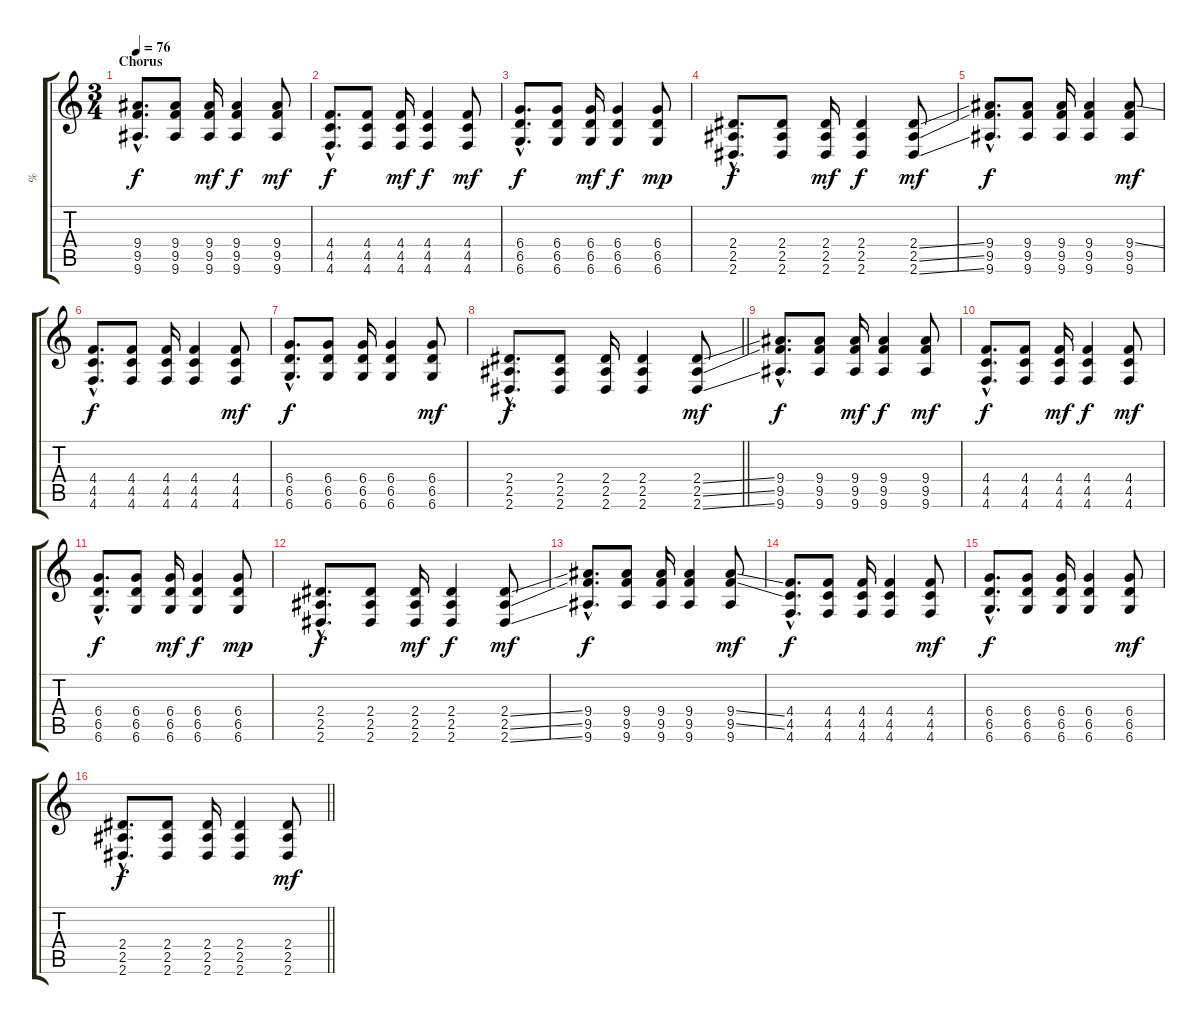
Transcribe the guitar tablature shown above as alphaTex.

\track ("%" "%") {instrument electricguitarclean}
\staff {score tabs}
\tuning (Eb4 Bb3 Gb3 Db3 Ab2 Db2) {hide}
\ts (3 4)
\section ("" "Chorus")
\tempo 76
\clef g2
\ks c
(9.4{hac} 9.5{hac} 9.6{hac}).8{d dy f volume 11 instrument electricguitarjazz} (9.4 9.5 9.6).8 (9.4 9.5 9.6).16{dy mf} (9.4 9.5 9.6).4{dy f} (9.4 9.5 9.6).8{dy mf} |
(4.4{hac} 4.5{hac} 4.6{hac}).8{d dy f} (4.4 4.5 4.6).8 (4.4 4.5 4.6).16{dy mf} (4.4 4.5 4.6).4{dy f} (4.4 4.5 4.6).8{dy mf} |
(6.4{hac} 6.5{hac} 6.6{hac}).8{d dy f} (6.4 6.5 6.6).8 (6.4 6.5 6.6).16{dy mf} (6.4 6.5 6.6).4{dy f} (6.4 6.5 6.6).8{dy mp} |
(2.4{hac} 2.5{hac} 2.6{hac}).8{d dy f} (2.4 2.5 2.6).8 (2.4 2.5 2.6).16{dy mf} (2.4 2.5 2.6).4{dy f} (2.4{ss} 2.5{ss} 2.6{ss}).8{dy mf} |
(9.4{hac} 9.5{hac} 9.6{hac}).8{d dy f} (9.4 9.5 9.6).8 (9.4 9.5 9.6).16 (9.4 9.5 9.6).4 (9.4{ss} 9.5 9.6).8{dy mf} |
(4.4{hac} 4.5{hac} 4.6{hac}).8{d dy f} (4.4 4.5 4.6).8 (4.4 4.5 4.6).16 (4.4 4.5 4.6).4 (4.4 4.5 4.6).8{dy mf} |
(6.4{hac} 6.5{hac} 6.6{hac}).8{d dy f} (6.4 6.5 6.6).8 (6.4 6.5 6.6).16 (6.4 6.5 6.6).4 (6.4 6.5 6.6).8{dy mf} |
\barLineRight lightlight
(2.4{hac} 2.5{hac} 2.6{hac}).8{d dy f} (2.4 2.5 2.6).8 (2.4 2.5 2.6).16 (2.4 2.5 2.6).4 (2.4{ss} 2.5{ss} 2.6{ss}).8{dy mf} |
\section ("" "")
(9.4{hac} 9.5{hac} 9.6{hac}).8{d dy f volume 15 instrument electricguitarjazz} (9.4 9.5 9.6).8 (9.4 9.5 9.6).16{dy mf} (9.4 9.5 9.6).4{dy f} (9.4 9.5 9.6).8{dy mf} |
(4.4{hac} 4.5{hac} 4.6{hac}).8{d dy f} (4.4 4.5 4.6).8 (4.4 4.5 4.6).16{dy mf} (4.4 4.5 4.6).4{dy f} (4.4 4.5 4.6).8{dy mf} |
(6.4{hac} 6.5{hac} 6.6{hac}).8{d dy f} (6.4 6.5 6.6).8 (6.4 6.5 6.6).16{dy mf} (6.4 6.5 6.6).4{dy f} (6.4 6.5 6.6).8{dy mp} |
(2.4{hac} 2.5{hac} 2.6{hac}).8{d dy f} (2.4 2.5 2.6).8 (2.4 2.5 2.6).16{dy mf} (2.4 2.5 2.6).4{dy f} (2.4{ss} 2.5{ss} 2.6{ss}).8{dy mf} |
(9.4{hac} 9.5{hac} 9.6{hac}).8{d dy f} (9.4 9.5 9.6).8 (9.4 9.5 9.6).16 (9.4 9.5 9.6).4 (9.4{ss} 9.5{ss} 9.6).8{dy mf} |
(4.4{hac} 4.5{hac} 4.6{hac}).8{d dy f} (4.4 4.5 4.6).8 (4.4 4.5 4.6).16 (4.4 4.5 4.6).4 (4.4 4.5 4.6).8{dy mf} |
(6.4{hac} 6.5{hac} 6.6{hac}).8{d dy f} (6.4 6.5 6.6).8 (6.4 6.5 6.6).16 (6.4 6.5 6.6).4 (6.4 6.5 6.6).8{dy mf} |
\barLineRight lightlight
(2.4{hac} 2.5{hac} 2.6{hac}).8{d dy f} (2.4 2.5 2.6).8 (2.4 2.5 2.6).16 (2.4 2.5 2.6).4 (2.4{ss} 2.5{ss} 2.6{ss}).8{dy mf}
